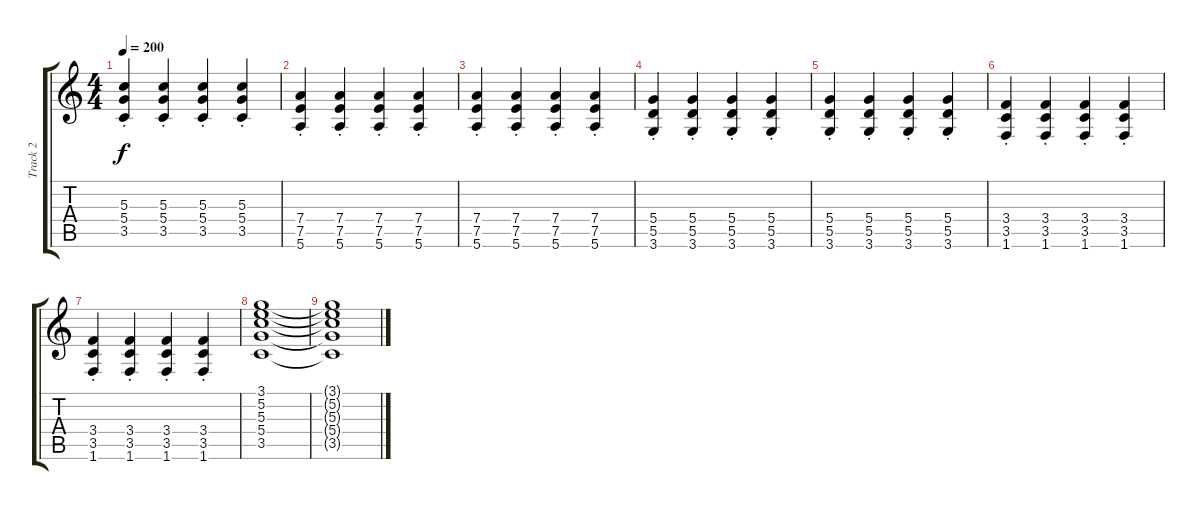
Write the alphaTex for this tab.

\track ("Track 2" "Track 2") {instrument distortionguitar}
\staff {score tabs}
\tuning (E4 B3 G3 D3 A2 E2) {hide}
\ts (4 4)
\tempo 200
\clef g2
\ks c
(5.3{st} 5.4{st} 3.5{st}).4{dy f} (5.3{st} 5.4{st} 3.5{st}).4 (5.3{st} 5.4{st} 3.5{st}).4 (5.3{st} 5.4{st} 3.5{st}).4 |
(7.4{st} 7.5{st} 5.6{st}).4 (7.4{st} 7.5{st} 5.6{st}).4 (7.4{st} 7.5{st} 5.6{st}).4 (7.4{st} 7.5{st} 5.6{st}).4 |
(7.4{st} 7.5{st} 5.6{st}).4 (7.4{st} 7.5{st} 5.6{st}).4 (7.4{st} 7.5{st} 5.6{st}).4 (7.4{st} 7.5{st} 5.6{st}).4 |
(5.4{st} 5.5{st} 3.6{st}).4 (5.4{st} 5.5{st} 3.6{st}).4 (5.4{st} 5.5{st} 3.6{st}).4 (5.4{st} 5.5{st} 3.6{st}).4 |
(5.4{st} 5.5{st} 3.6{st}).4 (5.4{st} 5.5{st} 3.6{st}).4 (5.4{st} 5.5{st} 3.6{st}).4 (5.4{st} 5.5{st} 3.6{st}).4 |
(3.4{st} 3.5{st} 1.6{st}).4 (3.4{st} 3.5{st} 1.6{st}).4 (3.4{st} 3.5{st} 1.6{st}).4 (3.4{st} 3.5{st} 1.6{st}).4 |
(3.4{st} 3.5{st} 1.6{st}).4 (3.4{st} 3.5{st} 1.6{st}).4 (3.4{st} 3.5{st} 1.6{st}).4 (3.4{st} 3.5{st} 1.6{st}).4 |
(3.1 5.2 5.3 5.4 3.5).1 |
(3.1{t} 5.2{t} 5.3{t} 5.4{t} 3.5{t}).1
